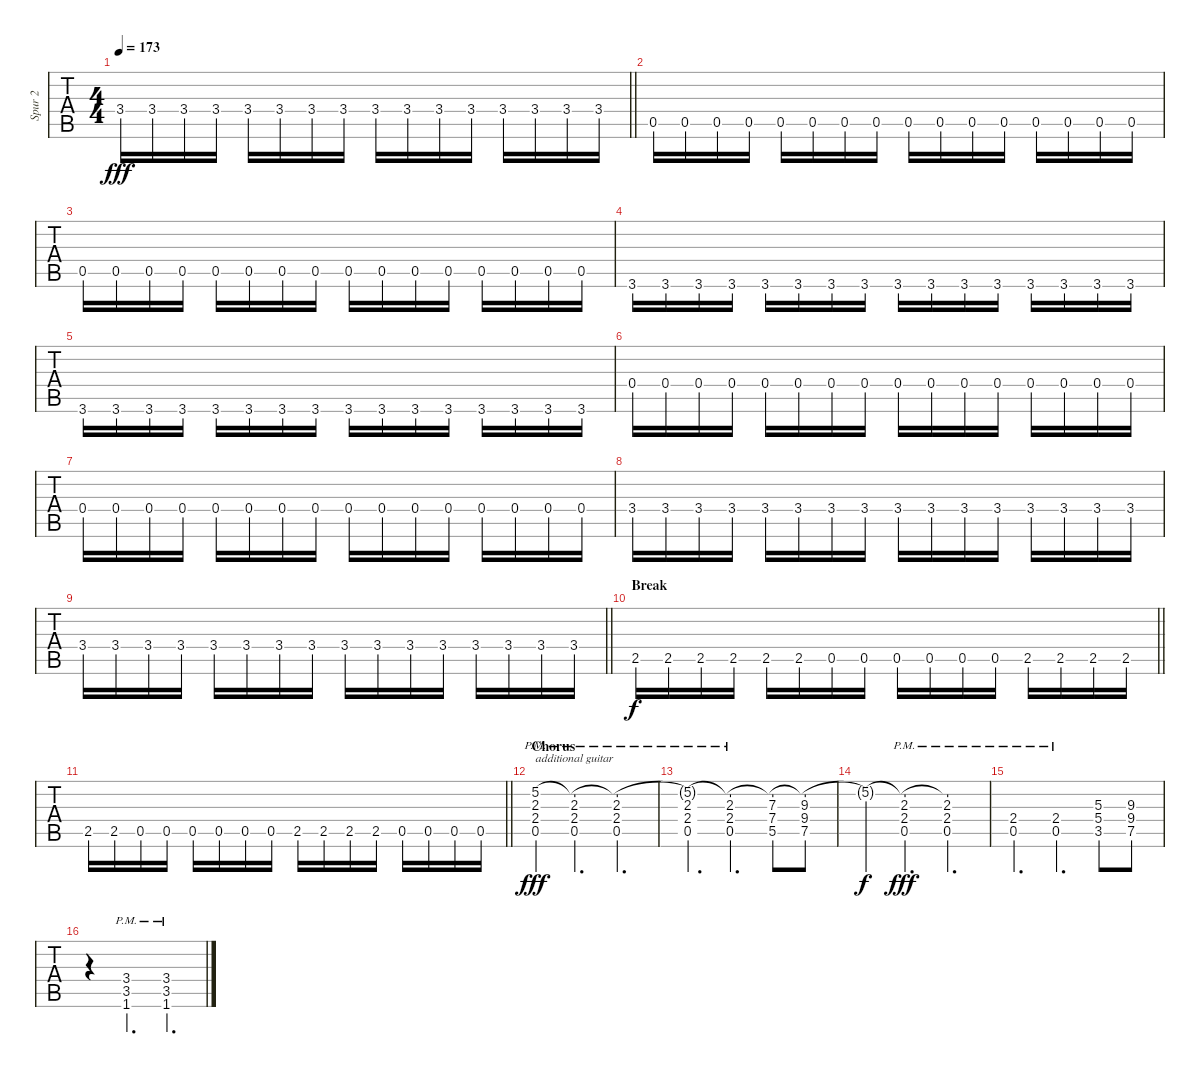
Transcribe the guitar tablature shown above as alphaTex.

\track ("Spur 2" "Spur 2") {instrument distortionguitar}
\staff {tabs}
\tuning (B3 Gb3 D3 A2 E2 B1) {hide}
\ts (4 4)
\tempo 173
\clef g2
\barLineRight lightlight
\ks c
3.4.16{dy fff} 3.4.16 3.4.16 3.4.16 3.4.16 3.4.16 3.4.16 3.4.16 3.4.16 3.4.16 3.4.16 3.4.16 3.4.16 3.4.16 3.4.16 3.4.16 |
0.5.16 0.5.16 0.5.16 0.5.16 0.5.16 0.5.16 0.5.16 0.5.16 0.5.16 0.5.16 0.5.16 0.5.16 0.5.16 0.5.16 0.5.16 0.5.16 |
0.5.16 0.5.16 0.5.16 0.5.16 0.5.16 0.5.16 0.5.16 0.5.16 0.5.16 0.5.16 0.5.16 0.5.16 0.5.16 0.5.16 0.5.16 0.5.16 |
3.6.16 3.6.16 3.6.16 3.6.16 3.6.16 3.6.16 3.6.16 3.6.16 3.6.16 3.6.16 3.6.16 3.6.16 3.6.16 3.6.16 3.6.16 3.6.16 |
3.6.16 3.6.16 3.6.16 3.6.16 3.6.16 3.6.16 3.6.16 3.6.16 3.6.16 3.6.16 3.6.16 3.6.16 3.6.16 3.6.16 3.6.16 3.6.16 |
0.4.16 0.4.16 0.4.16 0.4.16 0.4.16 0.4.16 0.4.16 0.4.16 0.4.16 0.4.16 0.4.16 0.4.16 0.4.16 0.4.16 0.4.16 0.4.16 |
0.4.16 0.4.16 0.4.16 0.4.16 0.4.16 0.4.16 0.4.16 0.4.16 0.4.16 0.4.16 0.4.16 0.4.16 0.4.16 0.4.16 0.4.16 0.4.16 |
3.4.16 3.4.16 3.4.16 3.4.16 3.4.16 3.4.16 3.4.16 3.4.16 3.4.16 3.4.16 3.4.16 3.4.16 3.4.16 3.4.16 3.4.16 3.4.16 |
\barLineRight lightlight
3.4.16 3.4.16 3.4.16 3.4.16 3.4.16 3.4.16 3.4.16 3.4.16 3.4.16 3.4.16 3.4.16 3.4.16 3.4.16 3.4.16 3.4.16 3.4.16 |
\section ("" "Break")
\barLineRight lightlight
2.5.16{dy f} 2.5.16 2.5.16 2.5.16 2.5.16 2.5.16 0.5.16 0.5.16 0.5.16 0.5.16 0.5.16 0.5.16 2.5.16 2.5.16 2.5.16 2.5.16 |
\barLineRight lightlight
2.5.16 2.5.16 0.5.16 0.5.16 0.5.16 0.5.16 0.5.16 0.5.16 2.5.16 2.5.16 2.5.16 2.5.16 0.5.16 0.5.16 0.5.16 0.5.16 |
\section ("" "Chorus")
(5.2 2.3{pm} 2.4{pm} 0.5{pm}).4{txt "additional guitar" dy fff} (5.2{t} 2.3{pm} 2.4{pm} 0.5{pm}).4{d} (5.2{t} 2.3{pm} 2.4{pm} 0.5{pm}).4{d} |
(5.2{t} 2.3{pm} 2.4{pm} 0.5{pm}).4{d} (5.2{t} 2.3{pm} 2.4{pm} 0.5{pm}).4{d} (5.2{t} 7.3 7.4 5.5).8 (5.2{t} 9.3 9.4 7.5).8 |
5.2{t}.4{dy f} (5.2{t} 2.3{pm} 2.4{pm} 0.5{pm}).4{d dy fff} (5.2{t} 2.3{pm} 2.4{pm} 0.5{pm}).4{d} |
(2.4{pm} 0.5{pm}).4{d} (2.4{pm} 0.5{pm}).4{d} (5.3 5.4 3.5).8 (9.3 9.4 7.5).8 |
r.4 (3.4{pm} 3.5{pm} 1.6{pm}).4{d} (3.4{pm} 3.5{pm} 1.6{pm}).4{d}
